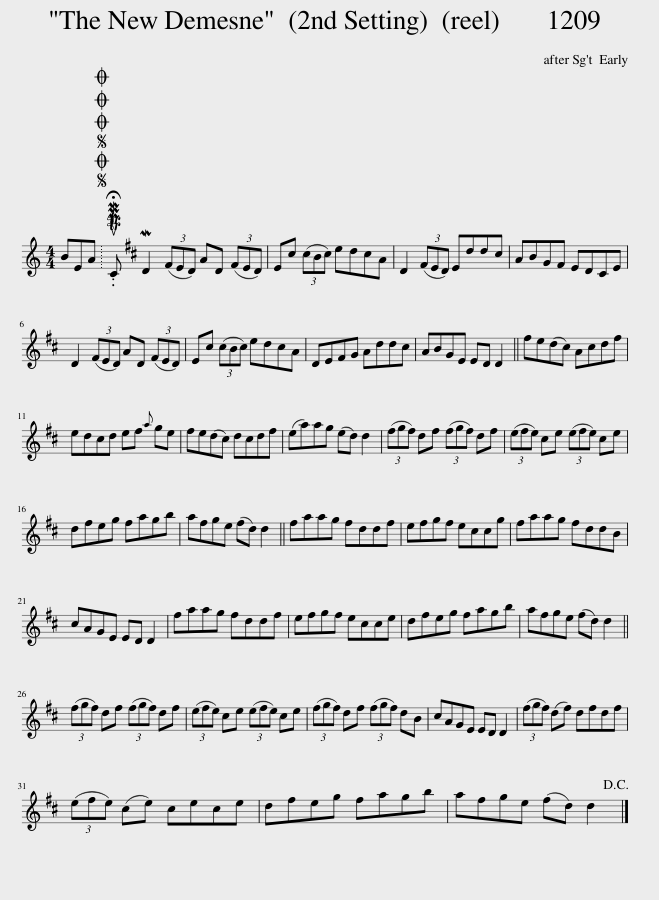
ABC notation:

X:1
L:1/8
M:4/4
I:linebreak $
K:C
V:1 treble
V:1
 BEA |SOSOOO .!fermata!PMTuC MD2 (3(^FED) AD (3(FED) | E^c (3(cBc) edcA | D2 (3(^FED) Edd^c | ABG^F ED^CE |$ %5
 D2 (3(^FED) AD (3(FED) | E^c (3(cBc) edcA | DE^FG Add^c | ABGE ED D2 || ^fe(d^c) Acdf |$ %10
 ed^cd e^f{a} ge | ^fe(d^c) dcdf | (ea)ag (ed) d2 | (3(^fgf) df (3(fgf) df | (3(e^fe) ^ce (3(efe) ce |$ %15
 d^feg fagb | a^fge (fd) d2 || ^faag fddf | e^fgf e^ccg | ^faag fddB |$ %20
 ^cAGE ED D2 | ^faag fddf | e^fgf e^cce | d^feg fagb | a^fge (fd) d2 ||$ %25
 (3(^fgf) df (3(fgf) df | (3(e^fe) ^ce (3(efe) ce | (3(^fgf) df (3(fgf) dB | ^cAGE ED D2 | (3(^fgf) (df) dfdf |$ %30
 (3(e^fe) (^ce) cece | d^feg fagb | a^fge (fd) d2!D.C.! |] %33
